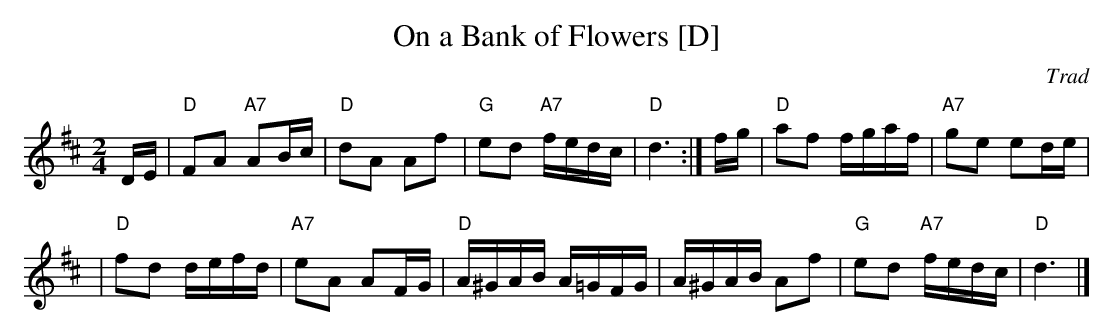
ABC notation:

X:1
T: On a Bank of Flowers [D]
O: Trad
M: 2/4
L: 1/16
K: D
DE \
| "D"F2A2 "A7"A2Bc | "D"d2A2 A2f2 \
| "G"e2d2 "A7"fedc | "D"d6 :|\
fg \
| "D"a2f2 fgaf | "A7"g2e2 e2de |
| "D"f2d2 defd | "A7"e2A2 A2FG \
| "D"A^GAB A=GFG | A^GAB A2f2 \
| "G"e2d2 "A7"fedc | "D"d6 |]
